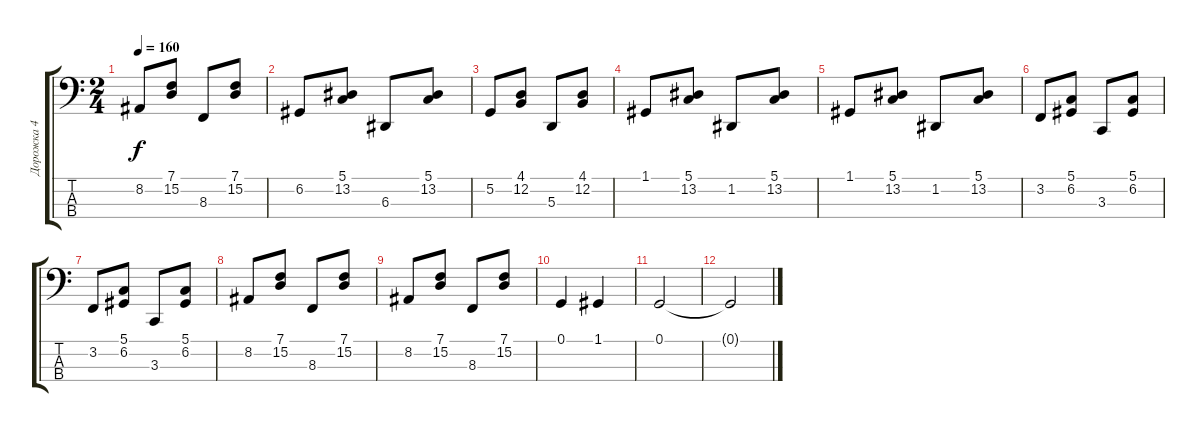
\track ("Дорожка 4" "Дорожка 4") {instrument reedorgan}
\staff {score tabs}
\tuning (G2 D2 A1 E1) {hide}
\ts (2 4)
\tempo 160
\clef f4
\ks c
8.2.8{dy f} (7.1 15.2).8 8.3.8 (7.1 15.2).8 |
6.2.8 (5.1 13.2).8 6.3.8 (5.1 13.2).8 |
5.2.8 (4.1 12.2).8 5.3.8 (4.1 12.2).8 |
1.1.8 (5.1 13.2).8 1.2.8 (5.1 13.2).8 |
1.1.8 (5.1 13.2).8 1.2.8 (5.1 13.2).8 |
3.2.8 (5.1 6.2).8 3.3.8 (5.1 6.2).8 |
3.2.8 (5.1 6.2).8 3.3.8 (5.1 6.2).8 |
8.2.8 (7.1 15.2).8 8.3.8 (7.1 15.2).8 |
8.2.8 (7.1 15.2).8 8.3.8 (7.1 15.2).8 |
0.1.4 1.1.4 |
0.1.2 |
0.1{t}.2
